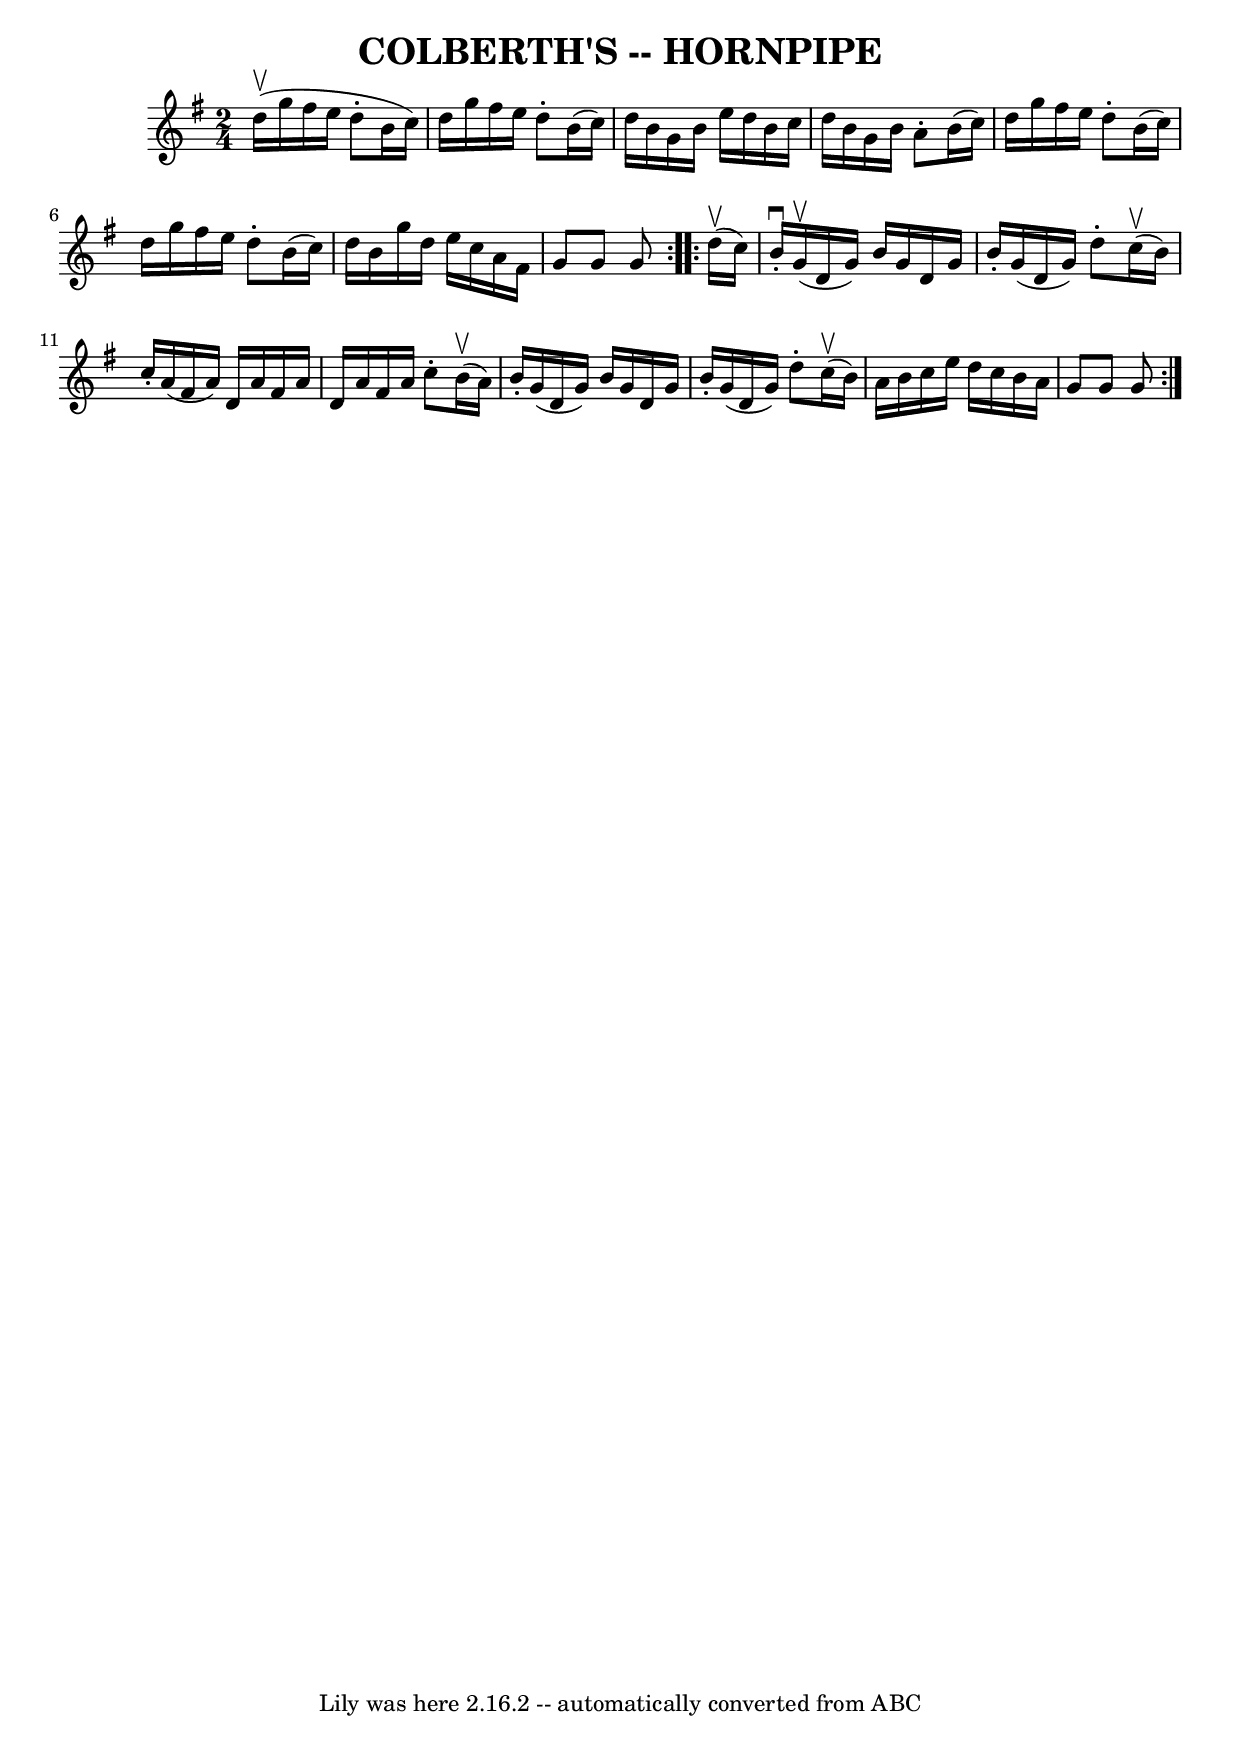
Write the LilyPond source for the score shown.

\version "2.16.2"
\include "Mammoth.ily"
\header {
  %% book = "Cole's 1000 Fiddle Tunes"
  crossRefNumber = "1"
  footnotes = ""
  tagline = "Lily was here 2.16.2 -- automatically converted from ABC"
  title = "COLBERTH'S -- HORNPIPE"

}
voicedefault =  {



  \repeat volta 2 {

    \time 2/4 
    \key g \major
    |
    d''16 (^\upbow g''16 fis''16    
    e''16 d''8-. b'16 (c''16)   |
    d''16 g''16 fis''16    
    e''16 d''8-. b'16 (c''16)   |
    d''16 b'16 g'16    
    b'16 e''16 d''16 b'16 c''16    |
    d''16 b'16 g'16    
    b'16 a'8-. b'16 (c''16)   |
    |
    d''16 g''16    
    fis''16 e''16 d''8-. b'16 (c''16)   |
    d''16 g''16    
    fis''16 e''16 d''8-. b'16 (c''16)   |
    d''16 b'16    
    g''16 d''16 e''16 c''16 a'16 fis'16    |
    g'8 g'8    
    g'8    
  }     
  \repeat volta 2 {
    d''16 (^\upbow c''16)       |
    
    b'16^\downbow-. g'16 (^\upbow d'16 g'16) b'16 g'16 d'16    
    g'16    |
    b'16-. g'16 (d'16 g'16) d''8-. c''16 (^\upbow b'16)   |
    c''16-. a'16 (fis'16 a'16) d'16  
    a'16 fis'16 a'16    |
    d'16 a'16 fis'16 a'16 c''8-. b'16 (^\upbow a'16)   |
    |
    b'16-. g'16 (
    d'16 g'16) b'16 g'16 d'16 g'16    |
    b'16-. g'16 (
    d'16 g'16) d''8-. c''16 (^\upbow b'16)   |
    a'16    
    b'16 c''16 e''16 d''16 c''16 b'16 a'16    |
    g'8    
    g'8 g'8    
  }   

}

\score{
  <<

    \context Staff="default"
    {
      \voicedefault 
      
    }

  >>
  \layout {
    
  }
  \midi {
  }

}
